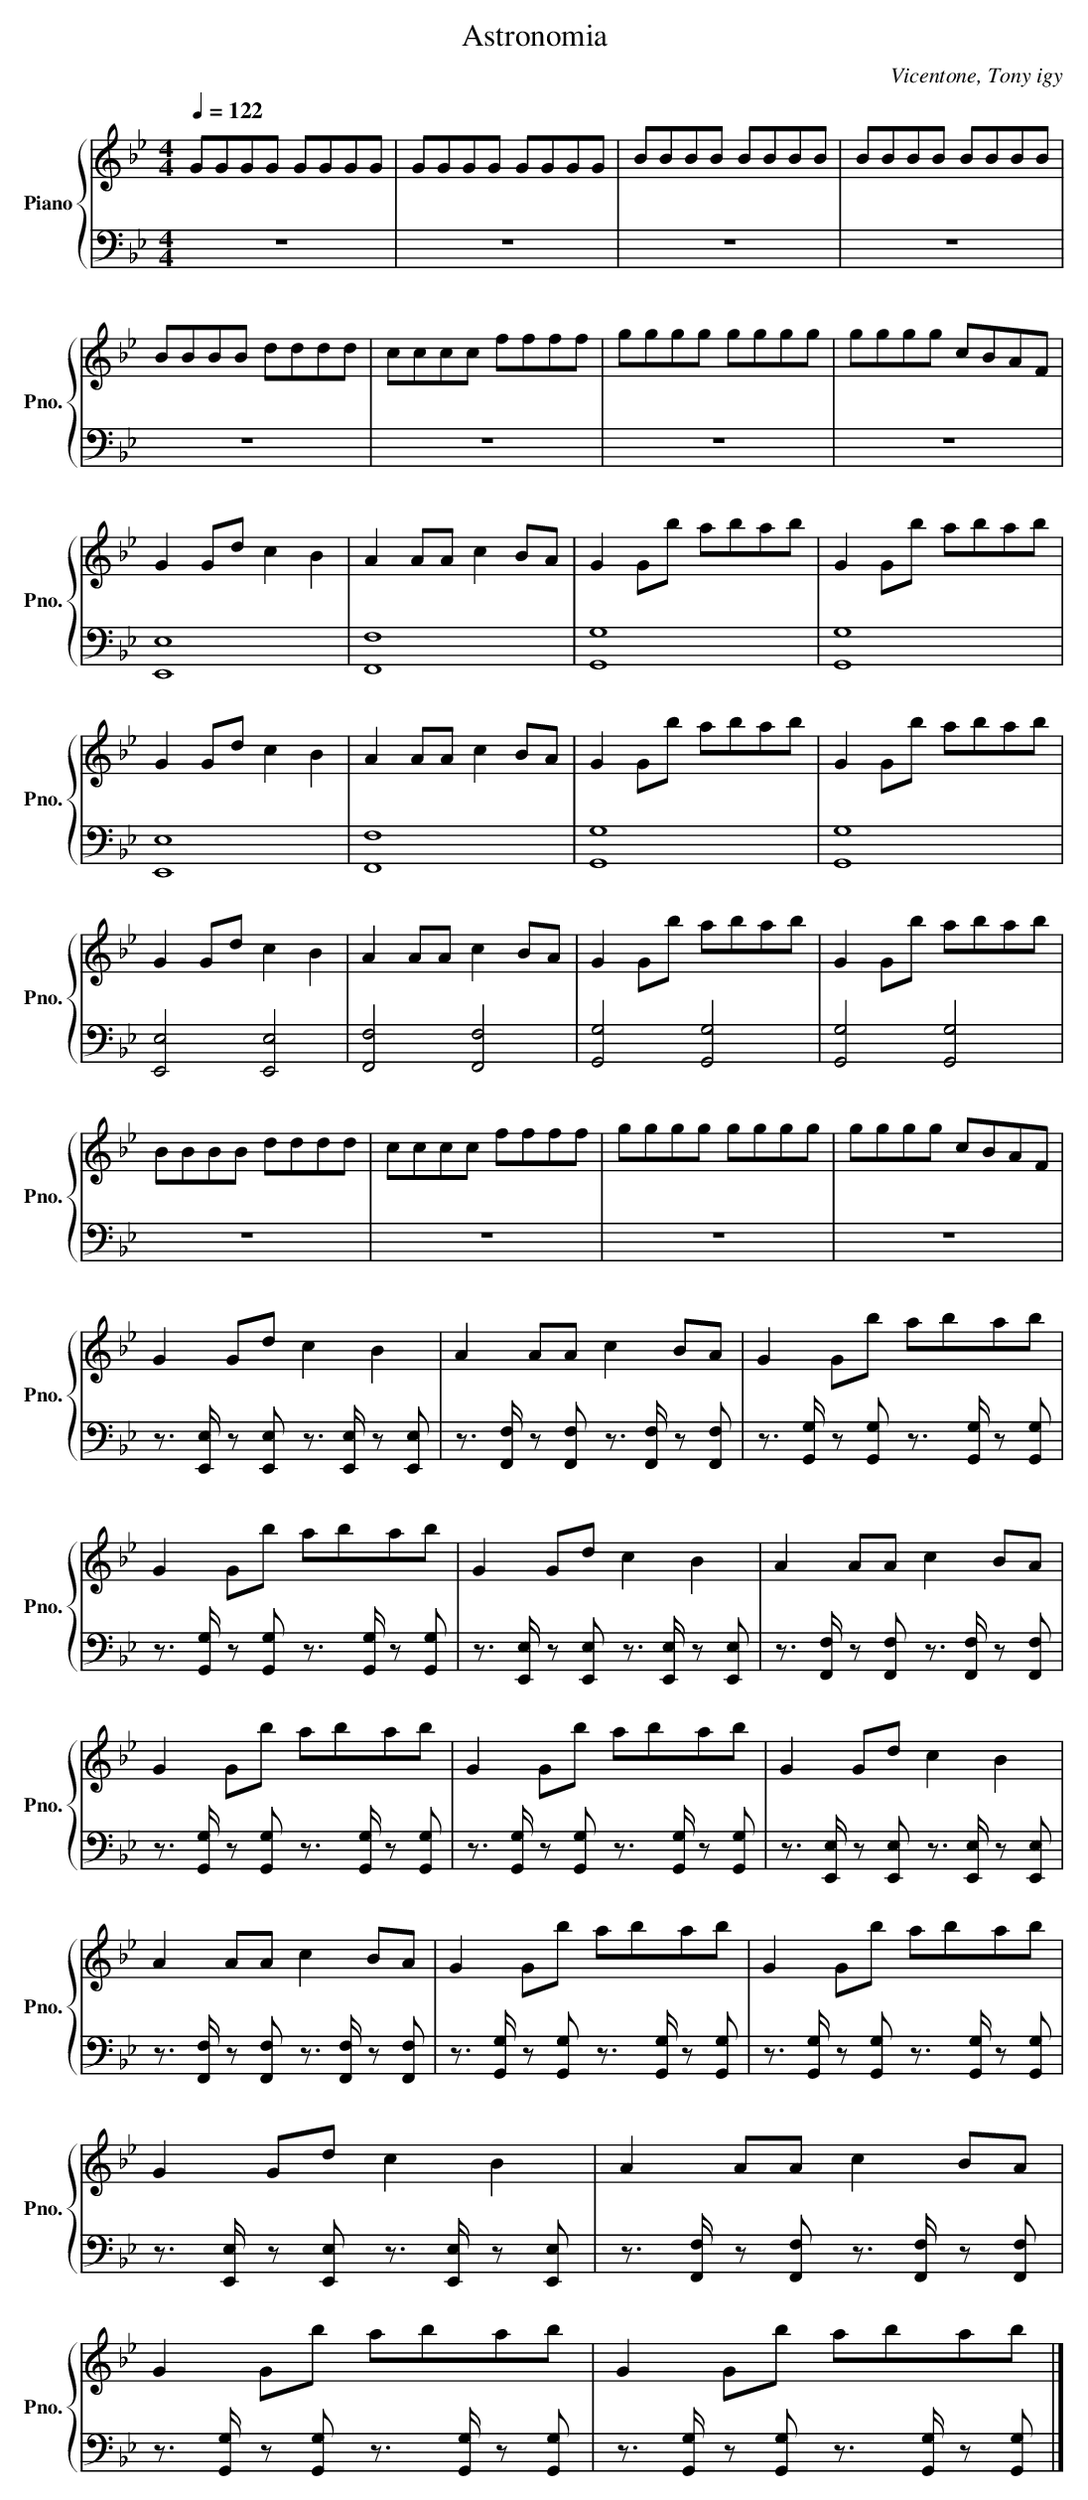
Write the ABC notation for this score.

X:1
T:Astronomia
C:Vicentone, Tony igy
%%score { 1 | 2 }
L:1/8
Q:1/4=122
M:4/4
K:Bb
V:1 treble nm="Piano" snm="Pno."
V:2 bass
L:1/16
V:1
 GGGG GGGG | GGGG GGGG | BBBB BBBB | BBBB BBBB | BBBB dddd | cccc ffff | gggg gggg | gggg cBAF | %8
 G2 Gd c2 B2 | A2 AA c2 BA | G2 Gb abab | G2 Gb abab | G2 Gd c2 B2 | A2 AA c2 BA | G2 Gb abab | %15
 G2 Gb abab | G2 Gd c2 B2 | A2 AA c2 BA | G2 Gb abab | G2 Gb abab | BBBB dddd | cccc ffff | %22
 gggg gggg | gggg cBAF | G2 Gd c2 B2 | A2 AA c2 BA | G2 Gb abab | G2 Gb abab | G2 Gd c2 B2 | %29
 A2 AA c2 BA | G2 Gb abab | G2 Gb abab | G2 Gd c2 B2 | A2 AA c2 BA | G2 Gb abab | G2 Gb abab | %36
 G2 Gd c2 B2 | A2 AA c2 BA | G2 Gb abab | G2 Gb abab |] %40
V:2
 z16 | z16 | z16 | z16 | z16 | z16 | z16 | z16 | [E,,E,]16 | [F,,F,]16 | [G,,G,]16 | [G,,G,]16 | %12
 [E,,E,]16 | [F,,F,]16 | [G,,G,]16 | [G,,G,]16 | [E,,E,]8 [E,,E,]8 | [F,,F,]8 [F,,F,]8 | %18
 [G,,G,]8 [G,,G,]8 | [G,,G,]8 [G,,G,]8 | z16 | z16 | z16 | z16 | %24
 z3 [E,,E,] z2 [E,,E,]2 z3 [E,,E,] z2 [E,,E,]2 | z3 [F,,F,] z2 [F,,F,]2 z3 [F,,F,] z2 [F,,F,]2 | %26
 z3 [G,,G,] z2 [G,,G,]2 z3 [G,,G,] z2 [G,,G,]2 | z3 [G,,G,] z2 [G,,G,]2 z3 [G,,G,] z2 [G,,G,]2 | %28
 z3 [E,,E,] z2 [E,,E,]2 z3 [E,,E,] z2 [E,,E,]2 | z3 [F,,F,] z2 [F,,F,]2 z3 [F,,F,] z2 [F,,F,]2 | %30
 z3 [G,,G,] z2 [G,,G,]2 z3 [G,,G,] z2 [G,,G,]2 | z3 [G,,G,] z2 [G,,G,]2 z3 [G,,G,] z2 [G,,G,]2 | %32
 z3 [E,,E,] z2 [E,,E,]2 z3 [E,,E,] z2 [E,,E,]2 | z3 [F,,F,] z2 [F,,F,]2 z3 [F,,F,] z2 [F,,F,]2 | %34
 z3 [G,,G,] z2 [G,,G,]2 z3 [G,,G,] z2 [G,,G,]2 | z3 [G,,G,] z2 [G,,G,]2 z3 [G,,G,] z2 [G,,G,]2 | %36
 z3 [E,,E,] z2 [E,,E,]2 z3 [E,,E,] z2 [E,,E,]2 | z3 [F,,F,] z2 [F,,F,]2 z3 [F,,F,] z2 [F,,F,]2 | %38
 z3 [G,,G,] z2 [G,,G,]2 z3 [G,,G,] z2 [G,,G,]2 | z3 [G,,G,] z2 [G,,G,]2 z3 [G,,G,] z2 [G,,G,]2 |] %40
